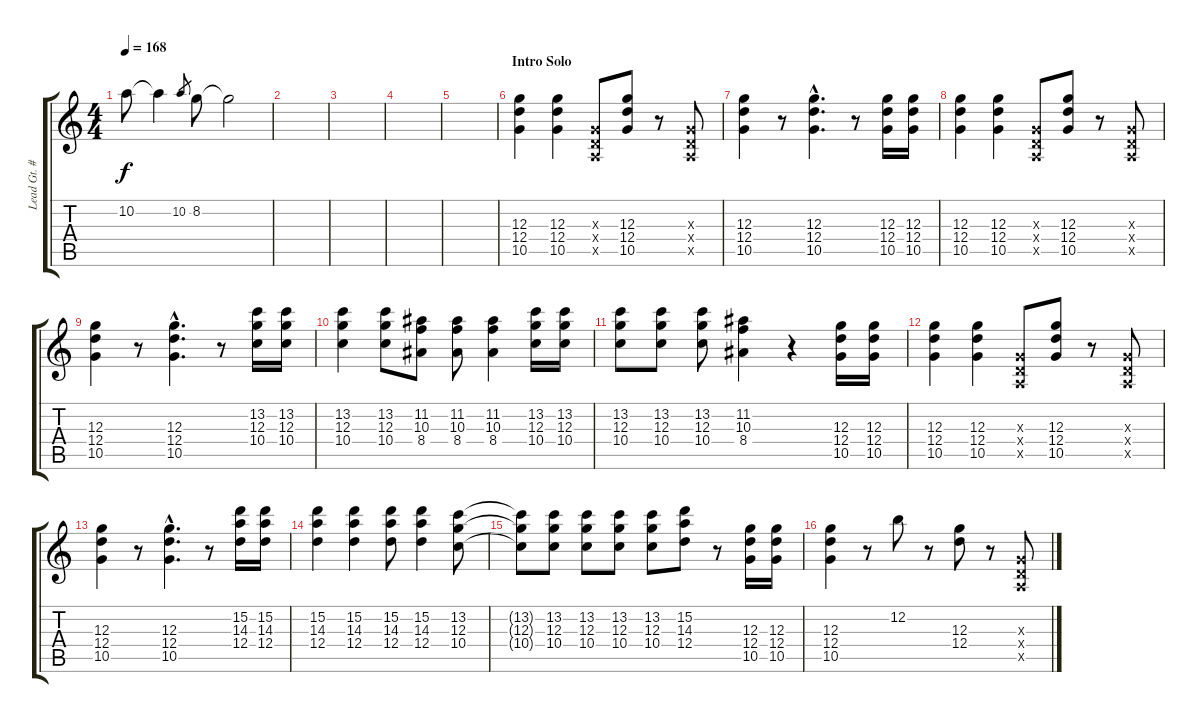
\track ("Lead Gt. #1 -Les Paul (Greg steele)" "Lead Gt. #") {instrument overdrivenguitar}
\staff {score tabs}
\tuning (E4 B3 G3 D3 A2 E2) {hide}
\ts (4 4)
\tempo 168
\clef g2
\ks c
10.2{t}.8{dy f} 10.2{t}.4 10.2.8{gr} 8.2.8 8.2{t}.2 |
|
|
|
|
\section ("" "Intro Solo")
(12.3 12.4 10.5).4{volume 11} (12.3 12.4 10.5).4 (0.3{x} 0.4{x} 0.5{x}).8 (12.3 12.4 10.5).8 r.8 (0.3{x} 0.4{x} 0.5{x}).8 |
(12.3 12.4 10.5).4 r.8 (12.3{hac} 12.4{hac} 10.5{hac}).4{d} r.8 (12.3 12.4 10.5).16 (12.3 12.4 10.5).16 |
(12.3 12.4 10.5).4 (12.3 12.4 10.5).4 (0.3{x} 0.4{x} 0.5{x}).8 (12.3 12.4 10.5).8 r.8 (0.3{x} 0.4{x} 0.5{x}).8 |
(12.3 12.4 10.5).4 r.8 (12.3{hac} 12.4{hac} 10.5{hac}).4{d} r.8 (13.2 12.3 10.4).16 (13.2 12.3 10.4).16 |
(13.2 12.3 10.4).4 (13.2 12.3 10.4).8 (11.2 10.3 8.4).8 (11.2 10.3 8.4).8 (11.2 10.3 8.4).4 (13.2 12.3 10.4).16 (13.2 12.3 10.4).16 |
(13.2 12.3 10.4).8 (13.2 12.3 10.4).8 (13.2 12.3 10.4).8 (11.2 10.3 8.4).4 r.4 (12.3 12.4 10.5).16 (12.3 12.4 10.5).16 |
(12.3 12.4 10.5).4 (12.3 12.4 10.5).4 (0.3{x} 0.4{x} 0.5{x}).8 (12.3 12.4 10.5).8 r.8 (0.3{x} 0.4{x} 0.5{x}).8 |
(12.3 12.4 10.5).4 r.8 (12.3{hac} 12.4{hac} 10.5{hac}).4{d} r.8 (15.2 14.3 12.4).16 (15.2 14.3 12.4).16 |
(15.2 14.3 12.4).4 (15.2 14.3 12.4).4 (15.2 14.3 12.4).8 (15.2 14.3 12.4).4 (13.2 12.3 10.4).8 |
(13.2{t} 12.3{t} 10.4{t}).8 (13.2 12.3 10.4).8 (13.2 12.3 10.4).8 (13.2 12.3 10.4).8 (13.2 12.3 10.4).8 (15.2 14.3 12.4).8 r.8 (12.3 12.4 10.5).16 (12.3 12.4 10.5).16 |
(12.3 12.4 10.5).4 r.8 12.2.8 r.8 (12.3 12.4).8 r.8 (0.3{x} 0.4{x} 0.5{x}).8
